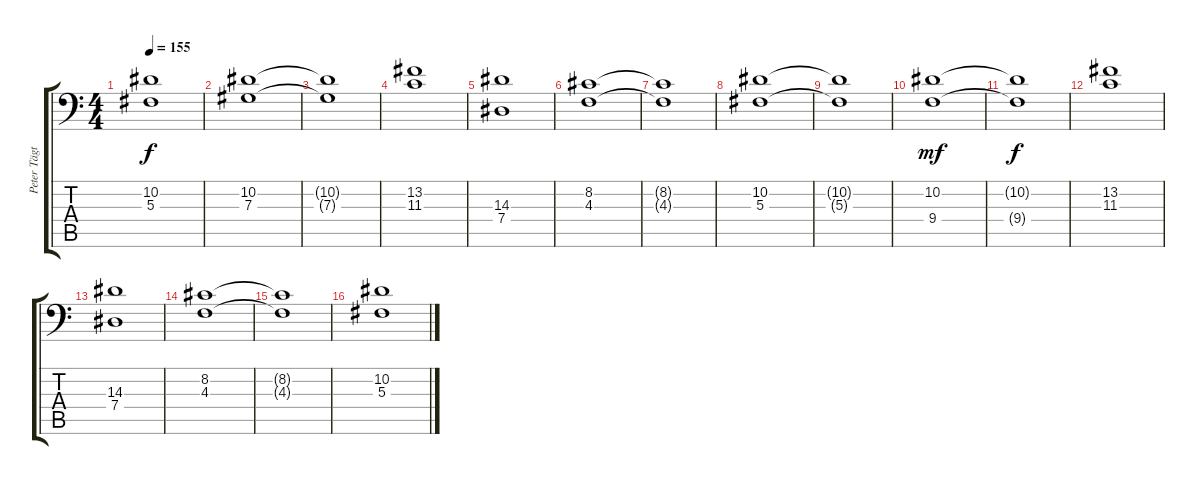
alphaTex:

\track ("Peter Tägtgren (Keyboard III)" "Peter Tägt") {instrument stringensemble2}
\staff {score tabs}
\tuning (Bb3 F3 Db3 Ab2 Eb2 Bb1) {hide}
\ts (4 4)
\tempo 155
\clef f4
\ks c
(10.2{t} 5.3{t}).1{dy f} |
(10.2 7.3).1 |
(10.2{t} 7.3{t}).1 |
(13.2 11.3).1 |
(14.3 7.4).1 |
(8.2 4.3).1 |
(8.2{t} 4.3{t}).1 |
(10.2 5.3).1 |
(10.2{t} 5.3{t}).1 |
(10.2 9.4).1{dy mf} |
(10.2{t} 9.4{t}).1{dy f} |
(13.2 11.3).1 |
(14.3 7.4).1 |
(8.2 4.3).1 |
(8.2{t} 4.3{t}).1 |
(10.2 5.3).1
